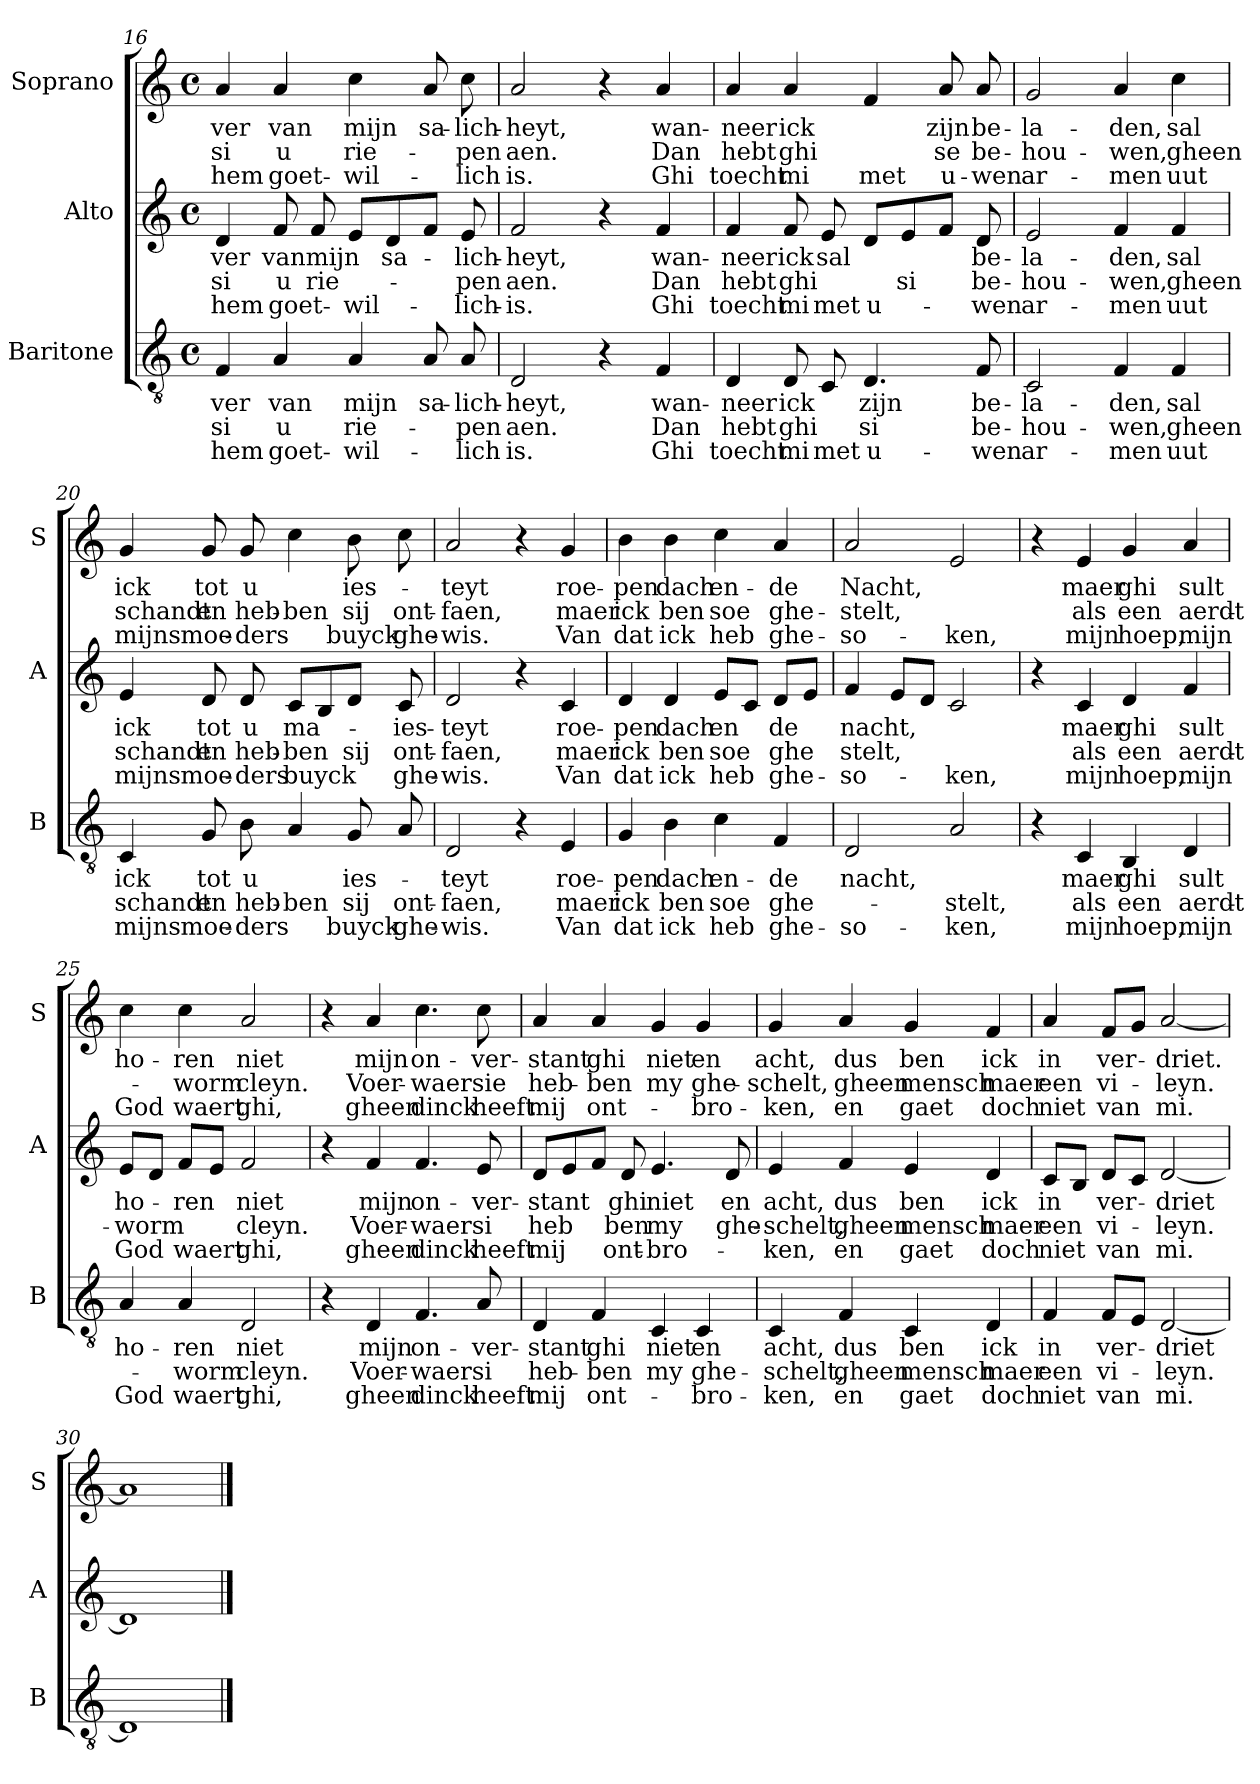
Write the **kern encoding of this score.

**kern	**text	**text	**text	**kern	**text	**text	**text	**kern	**text	**text	**text
*part3	*part3	*part3	*part3	*part2	*part2	*part2	*part2	*part1	*part1	*part1	*part1
*staff3	*staff3	*staff3	*staff3	*staff2	*staff2	*staff2	*staff2	*staff1	*staff1	*staff1	*staff1
*I"Baritone	*	*	*	*I"Alto	*	*	*	*I"Soprano	*	*	*
*I'B	*	*	*	*I'A	*	*	*	*I'S	*	*	*
*clefGv2	*	*	*	*clefG2	*	*	*	*clefG2	*	*	*
*k[]	*	*	*	*k[]	*	*	*	*k[]	*	*	*
*C:	*	*	*	*C:	*	*	*	*C:	*	*	*
*M4/4	*	*	*	*M4/4	*	*	*	*M4/4	*	*	*
*met(c)	*	*	*	*met(c)	*	*	*	*met(c)	*	*	*
=16	=16	=16	=16	=16	=16	=16	=16	=16	=16	=16	=16
!	!LO:LY:b	!LO:LY:b	!LO:LY:b	!	!LO:LY:b	!LO:LY:b	!LO:LY:b	!	!LO:LY:b	!LO:LY:b	!LO:LY:b
4F/	ver	si	hem	4d/	ver	si	hem	4a/	ver	si	hem
!	!LO:LY:b	!LO:LY:b	!LO:LY:b	!	!LO:LY:b	!LO:LY:b	!LO:LY:b	!	!LO:LY:b	!LO:LY:b	!LO:LY:b
4A/	van	u	goet-	8f/	van	u	goet-	4a/	van	u	goet-
!	!	!	!	!	!LO:LY:b	!LO:LY:b	!	!	!	!	!
.	.	.	.	8f/	mijn	rie-	.	.	.	.	.
!	!LO:LY:b	!LO:LY:b	!LO:LY:b	!	!	!	!LO:LY:b	!	!LO:LY:b	!LO:LY:b	!LO:LY:b
4A/	mijn	rie-	-wil-	8e/L	.	.	-wil-	4cc\	mijn	rie-	-wil-
!	!	!	!	!	!LO:LY:b	!	!	!	!	!	!
.	.	.	.	8d/	sa-	.	.	.	.	.	.
!	!LO:LY:b	!	!	!	!	!	!	!	!LO:LY:b	!	!
8A/	sa-	.	.	8f/J	.	.	.	8a/	sa-	.	.
!	!LO:LY:b	!LO:LY:b	!LO:LY:b	!	!LO:LY:b	!LO:LY:b	!LO:LY:b	!	!LO:LY:b	!LO:LY:b	!LO:LY:b
8A/	-lich-	-pen	-lich	8e/	-lich-	-pen	-lich-	8cc\	-lich-	-pen	-lich
=17	=17	=17	=17	=17	=17	=17	=17	=17	=17	=17	=17
!	!LO:LY:b	!LO:LY:b	!LO:LY:b	!	!LO:LY:b	!LO:LY:b	!LO:LY:b	!	!LO:LY:b	!LO:LY:b	!LO:LY:b
2D/	-heyt,	aen.	is.	2f/	-heyt,	aen.	-is.	2a/	-heyt,	aen.	is.
4r	.	.	.	4r	.	.	.	4r	.	.	.
!	!LO:LY:b	!LO:LY:b	!LO:LY:b	!	!LO:LY:b	!LO:LY:b	!LO:LY:b	!	!LO:LY:b	!LO:LY:b	!LO:LY:b
4F/	wan-	Dan	Ghi	4f/	wan-	Dan	Ghi	4a/	wan-	Dan	Ghi
=18	=18	=18	=18	=18	=18	=18	=18	=18	=18	=18	=18
!	!LO:LY:b	!LO:LY:b	!LO:LY:b	!	!LO:LY:b	!LO:LY:b	!LO:LY:b	!	!LO:LY:b	!LO:LY:b	!LO:LY:b
4D/	-neer	hebt	toecht	4f/	-neer	hebt	toecht	4a/	-neer	hebt	toecht
!	!LO:LY:b	!LO:LY:b	!LO:LY:b	!	!LO:LY:b	!LO:LY:b	!LO:LY:b	!	!LO:LY:b	!LO:LY:b	!LO:LY:b
8D/	ick	ghi	mi	8f/	ick	ghi	mi	4a/	ick	ghi	mi
!	!	!	!LO:LY:b	!	!LO:LY:b	!	!LO:LY:b	!	!	!	!
8C/	.	.	met	8e/	sal	.	met	.	.	.	.
!	!LO:LY:b	!LO:LY:b	!LO:LY:b	!	!	!	!LO:LY:b	!	!	!	!LO:LY:b
4.D/	zijn	si	u-	8d/L	.	.	u-	4f/	.	.	met
!	!	!	!	!	!	!LO:LY:b	!	!	!	!	!
.	.	.	.	8e/	.	si	.	.	.	.	.
!	!	!	!	!	!	!	!	!	!LO:LY:b	!LO:LY:b	!LO:LY:b
.	.	.	.	8f/J	.	.	.	8a/	zijn	se	u-
!	!LO:LY:b	!LO:LY:b	!LO:LY:b	!	!LO:LY:b	!LO:LY:b	!LO:LY:b	!	!LO:LY:b	!LO:LY:b	!LO:LY:b
8F/	be-	be-	-wen	8d/	be-	be-	-wen	8a/	be-	be-	-wen
!!LO:LB:g=z
=19	=19	=19	=19	=19	=19	=19	=19	=19	=19	=19	=19
!	!LO:LY:b	!LO:LY:b	!LO:LY:b	!	!LO:LY:b	!LO:LY:b	!LO:LY:b	!	!LO:LY:b	!LO:LY:b	!LO:LY:b
2C/	-la-	-hou-	ar-	2e/	-la-	-hou-	ar-	2g/	-la-	-hou-	ar-
!	!LO:LY:b	!LO:LY:b	!LO:LY:b	!	!LO:LY:b	!LO:LY:b	!LO:LY:b	!	!LO:LY:b	!LO:LY:b	!LO:LY:b
4F/	-den,	-wen,	-men	4f/	-den,	-wen,	-men	4a/	-den,	-wen,	-men
!	!LO:LY:b	!LO:LY:b	!LO:LY:b	!	!LO:LY:b	!LO:LY:b	!LO:LY:b	!	!LO:LY:b	!LO:LY:b	!LO:LY:b
4F/	sal	gheen	uut	4f/	sal	gheen	uut	4cc\	sal	gheen	uut
=20	=20	=20	=20	=20	=20	=20	=20	=20	=20	=20	=20
!	!LO:LY:b	!LO:LY:b	!LO:LY:b	!	!LO:LY:b	!LO:LY:b	!LO:LY:b	!	!LO:LY:b	!LO:LY:b	!LO:LY:b
4C/	ick	schandt	mijns	4e/	ick	schandt	mijns	4g/	ick	schandt	mijns
!	!LO:LY:b	!LO:LY:b	!LO:LY:b	!	!LO:LY:b	!LO:LY:b	!LO:LY:b	!	!LO:LY:b	!LO:LY:b	!LO:LY:b
8G/	tot	en	moe-	8d/	tot	en	moe-	8g/	tot	en	moe-
!	!LO:LY:b	!LO:LY:b	!LO:LY:b	!	!LO:LY:b	!LO:LY:b	!LO:LY:b	!	!LO:LY:b	!LO:LY:b	!LO:LY:b
8B\	u	heb-	-ders	8d/	u	heb-	-ders	8g/	u	heb-	-ders
!	!	!LO:LY:b	!	!	!LO:LY:b	!LO:LY:b	!LO:LY:b	!	!	!LO:LY:b	!
4A/	.	-ben	.	8c/L	ma-	-ben	buyck	4cc\	.	-ben	.
.	.	.	.	8B/	.	.	.	.	.	.	.
!	!LO:LY:b	!LO:LY:b	!LO:LY:b	!	!	!LO:LY:b	!	!	!LO:LY:b	!LO:LY:b	!LO:LY:b
8G/	-ies-	sij	buyck	8d/J	.	sij	.	8b\	-ies-	sij	buyck
!	!	!LO:LY:b	!LO:LY:b	!	!LO:LY:b	!LO:LY:b	!LO:LY:b	!	!	!LO:LY:b	!LO:LY:b
8A/	.	ont-	ghe-	8c/	-ies-	ont-	ghe-	8cc\	.	ont-	ghe-
=21	=21	=21	=21	=21	=21	=21	=21	=21	=21	=21	=21
!	!LO:LY:b	!LO:LY:b	!LO:LY:b	!	!LO:LY:b	!LO:LY:b	!LO:LY:b	!	!LO:LY:b	!LO:LY:b	!LO:LY:b
2D/	-teyt	-faen,	-wis.	2d/	-teyt	-faen,	-wis.	2a/	-teyt	-faen,	-wis.
4r	.	.	.	4r	.	.	.	4r	.	.	.
!	!LO:LY:b	!LO:LY:b	!LO:LY:b	!	!LO:LY:b	!LO:LY:b	!LO:LY:b	!	!LO:LY:b	!LO:LY:b	!LO:LY:b
4E/	roe-	maer	Van	4c/	roe-	maer	Van	4g/	roe-	maer	Van
=22	=22	=22	=22	=22	=22	=22	=22	=22	=22	=22	=22
!	!LO:LY:b	!LO:LY:b	!LO:LY:b	!	!LO:LY:b	!LO:LY:b	!LO:LY:b	!	!LO:LY:b	!LO:LY:b	!LO:LY:b
4G/	-pen	ick	dat	4d/	-pen	ick	dat	4b\	-pen	ick	dat
!	!LO:LY:b	!LO:LY:b	!LO:LY:b	!	!LO:LY:b	!LO:LY:b	!LO:LY:b	!	!LO:LY:b	!LO:LY:b	!LO:LY:b
4B\	dach	ben	ick	4d/	dach	ben	ick	4b\	dach	ben	ick
!	!LO:LY:b	!LO:LY:b	!LO:LY:b	!	!LO:LY:b	!LO:LY:b	!LO:LY:b	!	!LO:LY:b	!LO:LY:b	!LO:LY:b
4c\	en-	soe	heb	8e/L	en	soe	heb	4cc\	en-	soe	heb
.	.	.	.	8c/J	.	.	.	.	.	.	.
!	!LO:LY:b	!LO:LY:b	!LO:LY:b	!	!LO:LY:b	!LO:LY:b	!LO:LY:b	!	!LO:LY:b	!LO:LY:b	!LO:LY:b
4F/	-de	ghe-	ghe-	8d/L	de	ghe	ghe-	4a/	-de	ghe-	ghe-
.	.	.	.	8e/J	.	.	.	.	.	.	.
!!LO:PB:g=z
=23	=23	=23	=23	=23	=23	=23	=23	=23	=23	=23	=23
!	!LO:LY:b	!	!LO:LY:b	!	!LO:LY:b	!LO:LY:b	!LO:LY:b	!	!LO:LY:b	!LO:LY:b	!LO:LY:b
2D/	nacht,	.	-so-	4f/	nacht,	stelt,	-so-	2a/	Nacht,	-stelt,	-so-
.	.	.	.	8e/L	.	.	.	.	.	.	.
.	.	.	.	8d/J	.	.	.	.	.	.	.
!	!	!LO:LY:b	!LO:LY:b	!	!	!	!LO:LY:b	!	!	!	!LO:LY:b
2A/	.	-stelt,	-ken,	2c/	.	.	-ken,	2e/	.	.	-ken,
=24	=24	=24	=24	=24	=24	=24	=24	=24	=24	=24	=24
4r	.	.	.	4r	.	.	.	4r	.	.	.
!	!LO:LY:b	!LO:LY:b	!LO:LY:b	!	!LO:LY:b	!LO:LY:b	!LO:LY:b	!	!LO:LY:b	!LO:LY:b	!LO:LY:b
4C/	maer	als	mijn	4c/	maer	als	mijn	4e/	maer	als	mijn
!	!LO:LY:b	!LO:LY:b	!LO:LY:b	!	!LO:LY:b	!LO:LY:b	!LO:LY:b	!	!LO:LY:b	!LO:LY:b	!LO:LY:b
4BB/	ghi	een	hoep,	4d/	ghi	een	hoep,	4g/	ghi	een	hoep,
!	!LO:LY:b	!LO:LY:b	!LO:LY:b	!	!LO:LY:b	!LO:LY:b	!LO:LY:b	!	!LO:LY:b	!LO:LY:b	!LO:LY:b
4D/	sult	aerdt-	mijn	4f/	sult	aerdt-	mijn	4a/	sult	aerdt-	mijn
=25	=25	=25	=25	=25	=25	=25	=25	=25	=25	=25	=25
!	!LO:LY:b	!	!LO:LY:b	!	!LO:LY:b	!LO:LY:b	!LO:LY:b	!	!LO:LY:b	!	!LO:LY:b
4A/	ho-	.	God	8e/L	ho-	-worm	God	4cc\	ho-	.	God
.	.	.	.	8d/J	.	.	.	.	.	.	.
!	!LO:LY:b	!LO:LY:b	!LO:LY:b	!	!LO:LY:b	!	!LO:LY:b	!	!LO:LY:b	!LO:LY:b	!LO:LY:b
4A/	-ren	-worm	waert	8f/L	-ren	.	waert	4cc\	-ren	-worm	waert
.	.	.	.	8e/J	.	.	.	.	.	.	.
!	!LO:LY:b	!LO:LY:b	!LO:LY:b	!	!LO:LY:b	!LO:LY:b	!LO:LY:b	!	!LO:LY:b	!LO:LY:b	!LO:LY:b
2D/	niet	cleyn.	ghi,	2f/	niet	cleyn.	ghi,	2a/	niet	cleyn.	ghi,
=26	=26	=26	=26	=26	=26	=26	=26	=26	=26	=26	=26
4r	.	.	.	4r	.	.	.	4r	.	.	.
!	!LO:LY:b	!LO:LY:b	!LO:LY:b	!	!LO:LY:b	!LO:LY:b	!LO:LY:b	!	!LO:LY:b	!LO:LY:b	!LO:LY:b
4D/	mijn	Voer-	gheen	4f/	mijn	Voer-	gheen	4a/	mijn	Voer-	gheen
!	!LO:LY:b	!LO:LY:b	!LO:LY:b	!	!LO:LY:b	!LO:LY:b	!LO:LY:b	!	!LO:LY:b	!LO:LY:b	!LO:LY:b
4.F/	on-	-waer	dinck	4.f/	on-	-waer	dinck	4.cc\	on-	-waer	dinck
!	!LO:LY:b	!LO:LY:b	!LO:LY:b	!	!LO:LY:b	!LO:LY:b	!LO:LY:b	!	!LO:LY:b	!LO:LY:b	!LO:LY:b
8A/	-ver-	si	heeft	8e/	-ver-	si	heeft	8cc\	-ver-	sie	heeft
!!LO:LB:g=z
=27	=27	=27	=27	=27	=27	=27	=27	=27	=27	=27	=27
!	!LO:LY:b	!LO:LY:b	!LO:LY:b	!	!LO:LY:b	!LO:LY:b	!LO:LY:b	!	!LO:LY:b	!LO:LY:b	!LO:LY:b
4D/	-stant	heb-	mij	8d/L	-stant	heb	mij	4a/	-stant	heb-	mij
.	.	.	.	8e/	.	.	.	.	.	.	.
!	!LO:LY:b	!LO:LY:b	!LO:LY:b	!	!	!	!	!	!LO:LY:b	!LO:LY:b	!LO:LY:b
4F/	ghi	-ben	ont-	8f/J	.	.	.	4a/	ghi	-ben	ont-
!	!	!	!	!	!LO:LY:b	!LO:LY:b	!LO:LY:b	!	!	!	!
.	.	.	.	8d/	ghi	ben	ont-	.	.	.	.
!	!LO:LY:b	!LO:LY:b	!	!	!LO:LY:b	!LO:LY:b	!LO:LY:b	!	!LO:LY:b	!LO:LY:b	!
4C/	niet	my	.	4.e/	niet	my	-bro-	4g/	niet	my	.
!	!LO:LY:b	!LO:LY:b	!LO:LY:b	!	!	!	!	!	!LO:LY:b	!LO:LY:b	!LO:LY:b
4C/	en	ghe-	-bro-	.	.	.	.	4g/	en	ghe-	-bro-
!	!	!	!	!	!LO:LY:b	!LO:LY:b	!	!	!	!	!
.	.	.	.	8d/	en	ghe-	.	.	.	.	.
=28	=28	=28	=28	=28	=28	=28	=28	=28	=28	=28	=28
!	!LO:LY:b	!LO:LY:b	!LO:LY:b	!	!LO:LY:b	!LO:LY:b	!LO:LY:b	!	!LO:LY:b	!LO:LY:b	!LO:LY:b
4C/	acht,	-schelt,	-ken,	4e/	acht,	-schelt,	-ken,	4g/	acht,	-schelt,	-ken,
!	!LO:LY:b	!LO:LY:b	!LO:LY:b	!	!LO:LY:b	!LO:LY:b	!LO:LY:b	!	!LO:LY:b	!LO:LY:b	!LO:LY:b
4F/	dus	gheen	en	4f/	dus	gheen	en	4a/	dus	gheen	en
!	!LO:LY:b	!LO:LY:b	!LO:LY:b	!	!LO:LY:b	!LO:LY:b	!LO:LY:b	!	!LO:LY:b	!LO:LY:b	!LO:LY:b
4C/	ben	mensch	gaet	4e/	ben	mensch	gaet	4g/	ben	mensch	gaet
!	!LO:LY:b	!LO:LY:b	!LO:LY:b	!	!LO:LY:b	!LO:LY:b	!LO:LY:b	!	!LO:LY:b	!LO:LY:b	!LO:LY:b
4D/	ick	maer	doch	4d/	ick	maer	doch	4f/	ick	maer	doch
=29	=29	=29	=29	=29	=29	=29	=29	=29	=29	=29	=29
!	!LO:LY:b	!LO:LY:b	!LO:LY:b	!	!LO:LY:b	!LO:LY:b	!LO:LY:b	!	!LO:LY:b	!LO:LY:b	!LO:LY:b
4F/	in	een	niet	8c/L	in	een	niet	4a/	in	een	niet
.	.	.	.	8B/J	.	.	.	.	.	.	.
!	!LO:LY:b	!LO:LY:b	!LO:LY:b	!	!LO:LY:b	!LO:LY:b	!LO:LY:b	!	!LO:LY:b	!LO:LY:b	!LO:LY:b
8F/L	ver-	vi-	van	8d/L	ver-	vi-	van	8f/L	ver-	vi-	van
8E/J	.	.	.	8c/J	.	.	.	8g/J	.	.	.
!	!LO:LY:b	!LO:LY:b	!LO:LY:b	!	!LO:LY:b	!LO:LY:b	!LO:LY:b	!	!LO:LY:b	!LO:LY:b	!LO:LY:b
[2D/	-driet	-leyn.	mi.	[2d/	-driet	-leyn.	mi.	[2a/	-driet.	-leyn.	mi.
=30	=30	=30	=30	=30	=30	=30	=30	=30	=30	=30	=30
1D]	.	.	.	1d]	.	.	.	1a]	.	.	.
==	==	==	==	==	==	==	==	==	==	==	==
*-	*-	*-	*-	*-	*-	*-	*-	*-	*-	*-	*-
